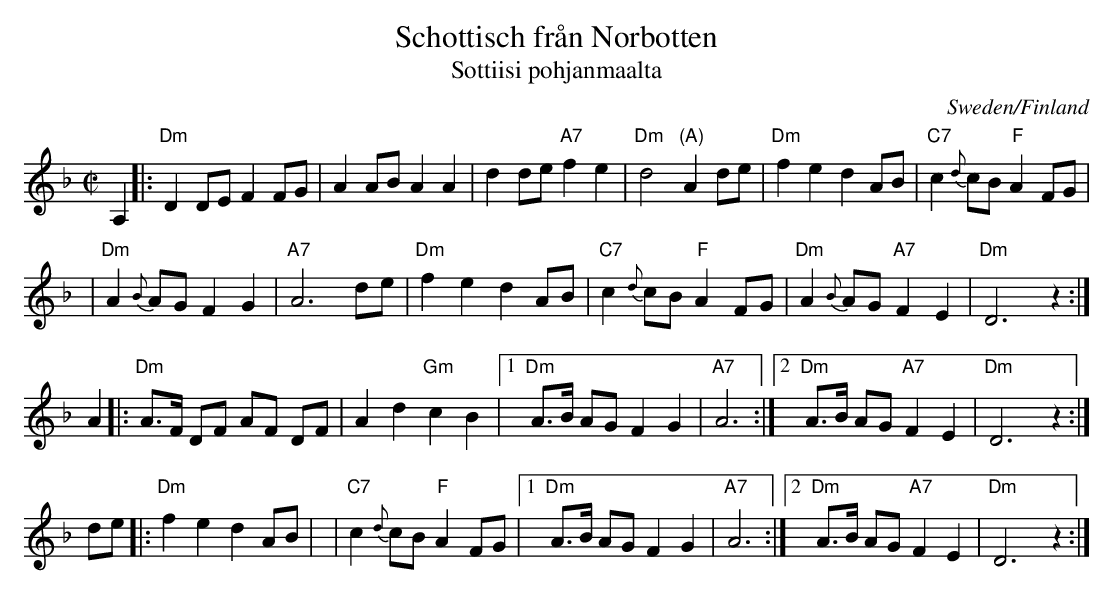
X:1
T: Schottisch fr\aan Norbotten
T: Sottiisi pohjanmaalta
O: Sweden/Finland
M: C|
L: 1/8
K: Dm
A,2 \
|: "Dm"D2 DE F2 FG | A2 AB A2 A2 | d2 de "A7"f2 e2 | "Dm"d4 "(A)"A2 de | "Dm"f2 e2 d2 AB | "C7"c2 {d}cB "F"A2 FG |
| "Dm"A2 {B}AG F2 G2 | "A7"A6 de | "Dm"f2 e2 d2 AB | "C7"c2 {d}cB "F"A2 FG | "Dm"A2 {B}AG "A7"F2 E2 | "Dm"D6 z2 :|
A2 \
|: "Dm"A>F DF AF DF | A2 d2 "Gm"c2 B2 |1 "Dm"A>B AG F2 G2 | "A7"A6 :|2 "Dm"A>B AG "A7"F2 E2 | "Dm"D6 z2 :|
de \
|: "Dm"f2 e2 d2 AB | | "C7"c2 {d}cB "F"A2 FG |1 "Dm"A>B AG F2 G2 | "A7"A6 :|2 "Dm"A>B AG "A7"F2 E2 | "Dm"D6 z2 :|
